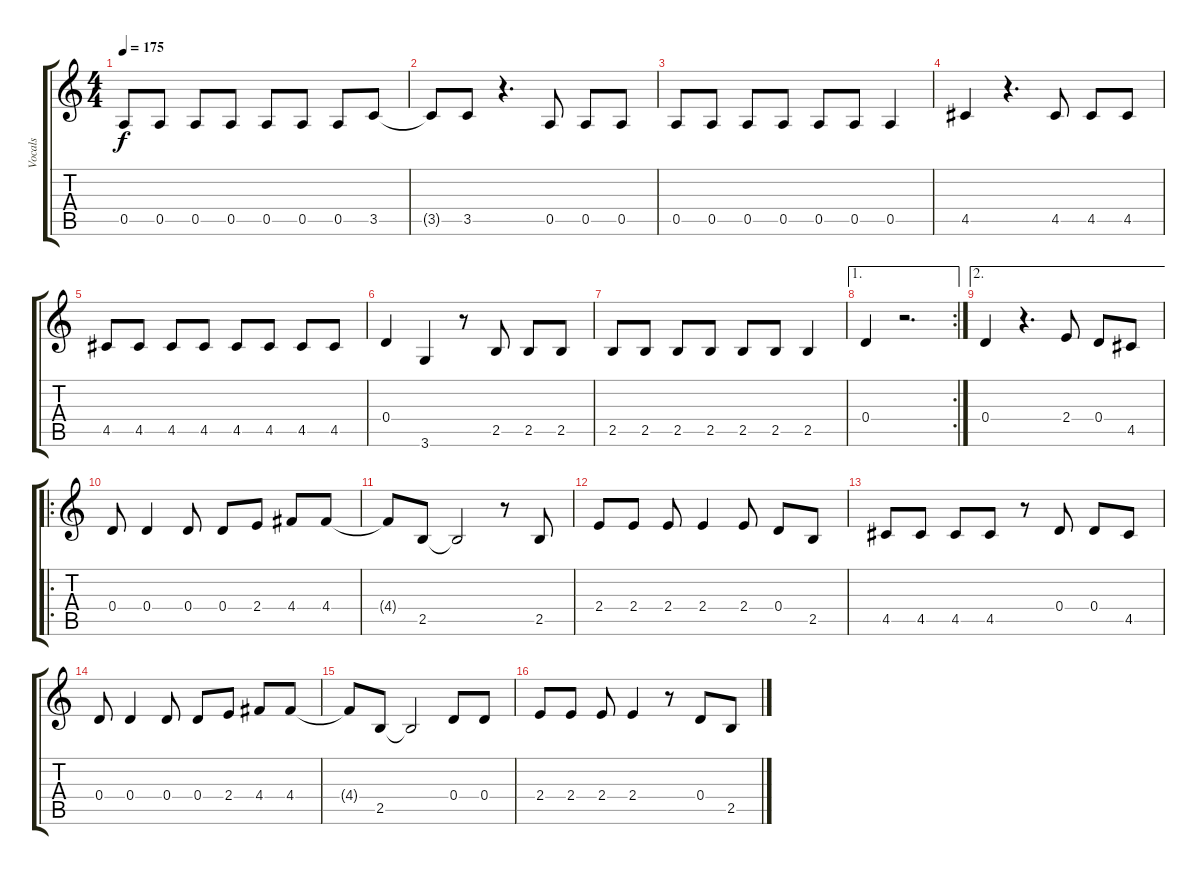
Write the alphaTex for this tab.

\track ("Vocals" "Vocals") {instrument contrabass}
\staff {score tabs}
\tuning (E4 B3 G3 D3 A2 E2) {hide}
\ts (4 4)
\tempo 175
\clef g2
\ks c
0.5.8{dy f} 0.5.8 0.5.8 0.5.8 0.5.8 0.5.8 0.5.8 3.5.8 |
3.5{t}.8 3.5.8 r.4{d} 0.5.8 0.5.8 0.5.8 |
0.5.8 0.5.8 0.5.8 0.5.8 0.5.8 0.5.8 0.5.4 |
4.5.4 r.4{d} 4.5.8 4.5.8 4.5.8 |
4.5.8 4.5.8 4.5.8 4.5.8 4.5.8 4.5.8 4.5.8 4.5.8 |
0.4.4 3.6.4 r.8 2.5.8 2.5.8 2.5.8 |
2.5.8 2.5.8 2.5.8 2.5.8 2.5.8 2.5.8 2.5.4 |
\ae 1
\rc 2
0.4.4 r.2{d} |
\ae 2
0.4.4 r.4{d} 2.4.8 0.4.8 4.5.8 |
\ro
0.4.8 0.4.4 0.4.8 0.4.8 2.4.8 4.4.8 4.4.8 |
4.4{t}.8 2.5.8 2.5{t}.2 r.8 2.5.8 |
2.4.8 2.4.8 2.4.8 2.4.4 2.4.8 0.4.8 2.5.8 |
4.5.8 4.5.8 4.5.8 4.5.8 r.8 0.4.8 0.4.8 4.5.8 |
0.4.8 0.4.4 0.4.8 0.4.8 2.4.8 4.4.8 4.4.8 |
4.4{t}.8 2.5.8 2.5{t}.2 0.4.8 0.4.8 |
2.4.8 2.4.8 2.4.8 2.4.4 r.8 0.4.8 2.5.8
